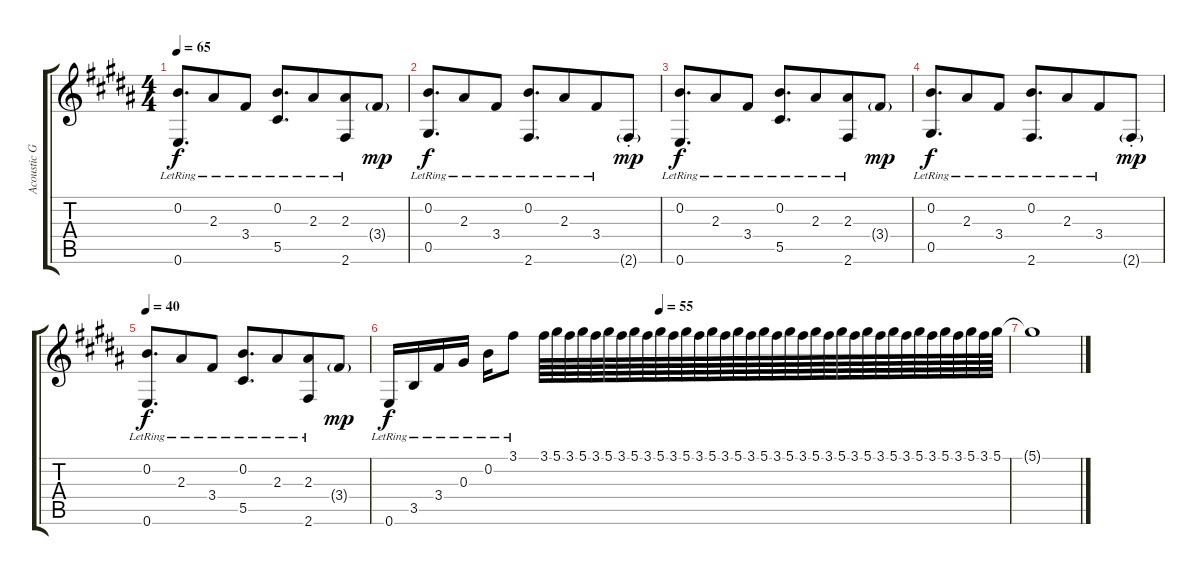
\track ("Acoustic Guitar (John Petrucci)" "Acoustic G") {instrument acousticguitarsteel}
\staff {score tabs}
\tuning (Eb4 B3 Ab3 Eb3 Ab2 E2) {hide}
\ts (4 4)
\tempo 65
\clef g2
\ks g#minor
(0.2{lr} 0.6{lr}).8{d dy f} 2.3{lr}.8{beam merge} 3.4{lr}.8{beam split} (0.2{lr} 5.5{lr}).8{d beam merge} 2.3{lr}.8{beam merge} (2.3{lr} 2.6{lr}).8 3.4{g}.8{dy mp} |
(0.2{lr} 0.5{lr}).8{d dy f} 2.3{lr}.8{beam merge} 3.4{lr}.8{beam split} (0.2 2.6{lr}).8{d beam merge} 2.3{lr}.8{beam merge} 3.4{lr}.8 2.6{g st}.8{dy mp} |
(0.2{lr} 0.6{lr}).8{d dy f} 2.3{lr}.8{beam merge} 3.4{lr}.8{beam split} (0.2{lr} 5.5{lr}).8{d beam merge} 2.3{lr}.8{beam merge} (2.3{lr} 2.6{lr}).8 3.4{g}.8{dy mp} |
(0.2{lr} 0.5{lr}).8{d dy f} 2.3{lr}.8{beam merge} 3.4{lr}.8{beam split} (0.2 2.6{lr}).8{d beam merge} 2.3{lr}.8{beam merge} 3.4{lr}.8 2.6{g st}.8{dy mp} |
\tempo 40
(0.2{lr} 0.6{lr}).8{d dy f} 2.3{lr}.8{beam merge} 3.4{lr}.8{beam split} (0.2{lr} 5.5{lr}).8{d beam merge} 2.3{lr}.8{beam merge} (2.3{lr} 2.6{lr}).8 3.4{g}.8{dy mp} |
\tempo (55 0.4375)
0.6{lr}.16{dy f} 3.5{lr}.16 3.4{lr}.16 0.3{lr}.16 0.2{lr}.16 3.1{lr}.8{beam split} 3.1.64 5.1.64{beam merge} 3.1.64 5.1.64{beam merge} 3.1.64 5.1.64{beam merge} 3.1.64 5.1.64{beam merge} 3.1.64 5.1.64{beam merge} 3.1.64 5.1.64{beam merge} 3.1.64 5.1.64{beam merge} 3.1.64 5.1.64{beam merge} 3.1.64 5.1.64{beam merge} 3.1.64 5.1.64{beam merge} 3.1.64 5.1.64{beam merge} 3.1.64 5.1.64{beam merge} 3.1.64 5.1.64{beam merge} 3.1.64 5.1.64{beam merge} 3.1.64 5.1.64{beam merge} 3.1.64 5.1.64{beam merge} 3.1.64 5.1.64{beam merge} 3.1.64 5.1.64 |
5.1{t}.1
